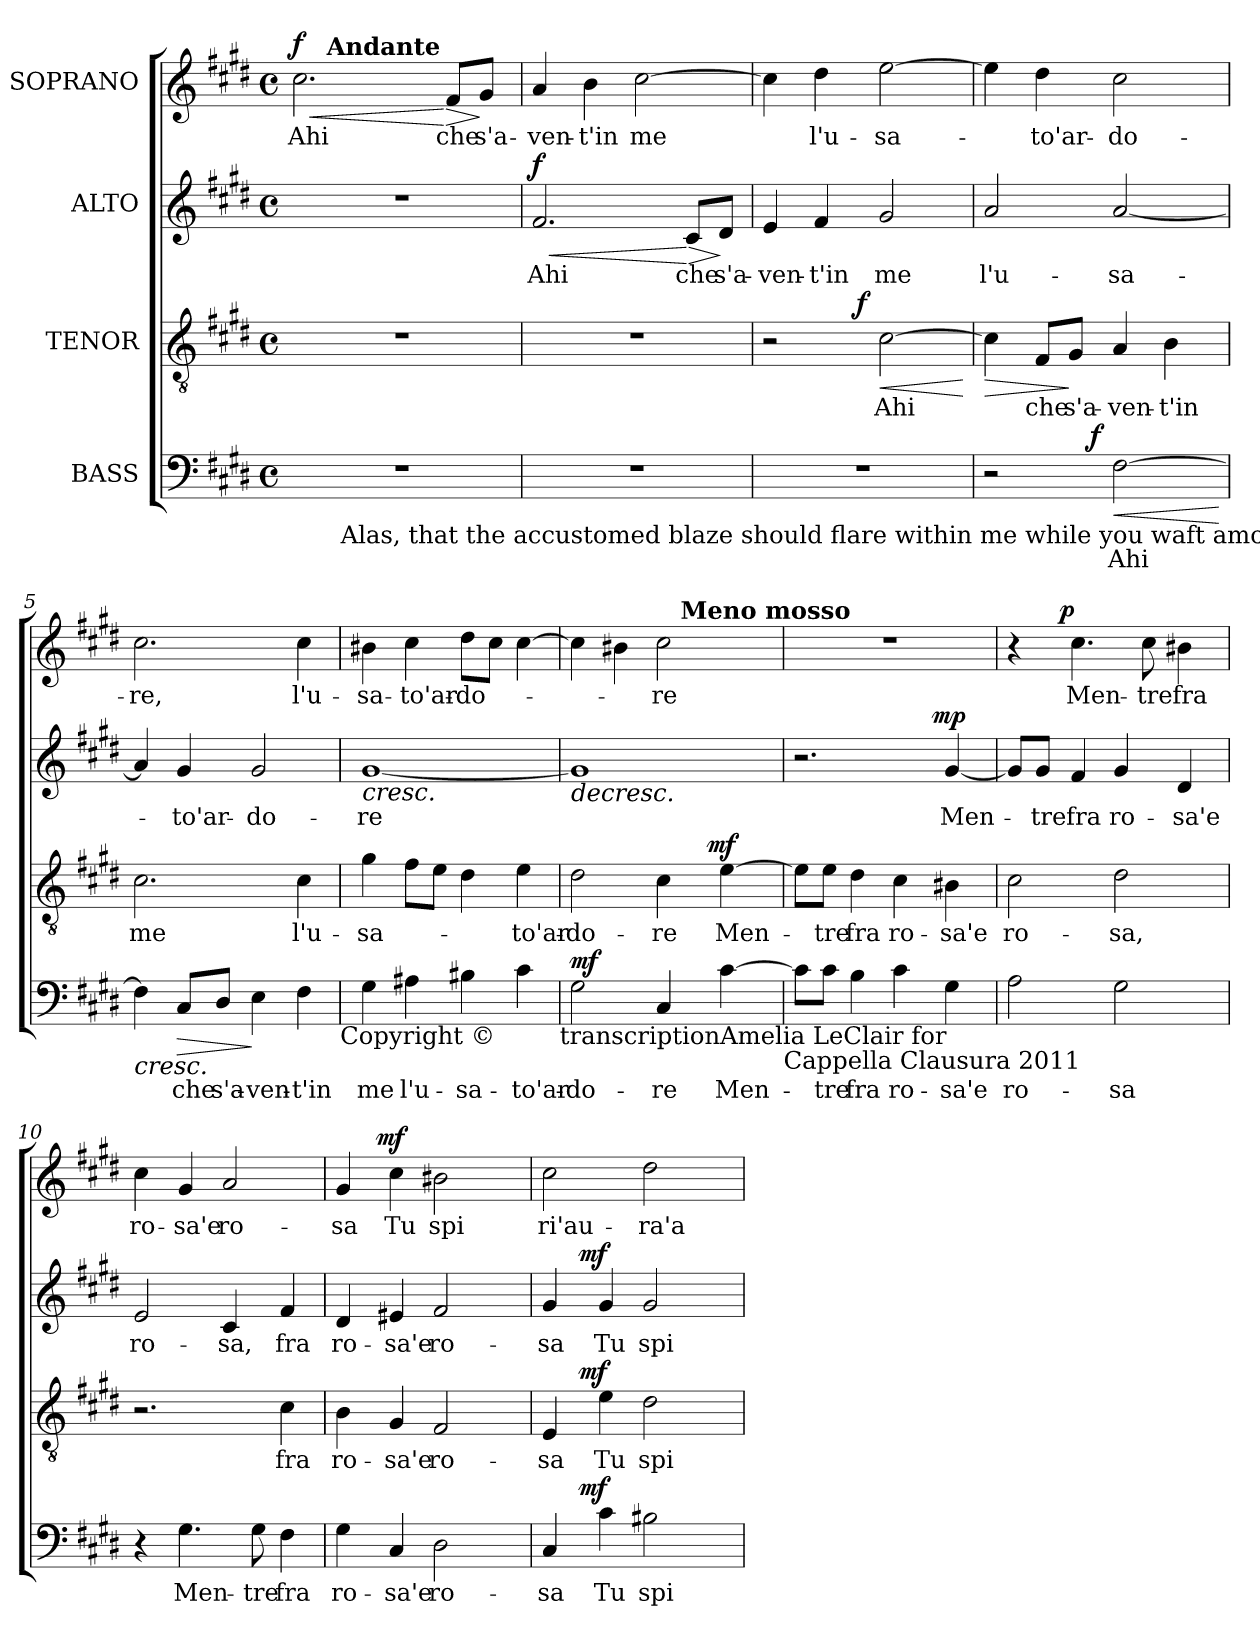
**kern	**text	**dynam	**kern	**text	**dynam	**kern	**text	**dynam	**kern	**text	**dynam
*part4	*part4	*part4	*part3	*part3	*part3	*part2	*part2	*part2	*part1	*part1	*part1
*staff4	*staff4	*staff4	*staff3	*staff3	*staff3	*staff2	*staff2	*staff2	*staff1	*staff1	*staff1
*I"BASS	*	*	*I"TENOR	*	*	*I"ALTO	*	*	*I"SOPRANO	*	*
*clefF4	*	*	*clefGv2	*	*	*clefG2	*	*	*clefG2	*	*
*k[f#c#g#d#]	*	*	*k[f#c#g#d#]	*	*	*k[f#c#g#d#]	*	*	*k[f#c#g#d#]	*	*
*E:	*	*	*E:	*	*	*E:	*	*	*E:	*	*
*M4/4	*	*	*M4/4	*	*	*M4/4	*	*	*M4/4	*	*
*met(c)	*	*	*met(c)	*	*	*met(c)	*	*	*met(c)	*	*
=1	=1	=1	=1	=1	=1	=1	=1	=1	=1	=1	=1
!	!	!	!	!	!	!	!	!	!	!LO:LY:b	!LO:HP:b
!	!	!	!	!	!	!	!	!	!	!	!LO:DY:n=1:a
*^	*	*	*	*	*	*	*	*	*^	*	*
1r	8ryy	.	.	1r	.	.	1r	.	.	2.cc#\	8ryy	Ahi	< f
*	*	*	*	*	*	*	*	*	*	*MM100	*	*	*
!	!	!	!	!	!	!	!	!	!	!	!LO:TX:a:B:t=Andante	!	!
.	32ryy	.	.	.	.	.	.	.	.	.	2..ryy	.	.
!	!LO:TX:b:t=Alas, that the accustomed blaze should flare within me while you waft among the roses	!	!	!	!	!	!	!	!	!	!	!	!
.	2ryy	.	.	.	.	.	.	.	.	.	.	.	.
.	4ryy	.	.	.	.	.	.	.	.	.	.	.	.
!	!	!	!	!	!	!	!	!	!	!	!	!LO:LY:b	!LO:HP:n=1:b
.	.	.	.	.	.	.	.	.	.	8f#/L	.	che	[ >
!	!	!	!	!	!	!	!	!	!	!	!	!LO:LY:b	!
.	.	.	.	.	.	.	.	.	.	8g#/J	.	s'a-	]
.	16.ryy	.	.	.	.	.	.	.	.	.	.	.	.
=2	=2	=2	=2	=2	=2	=2	=2	=2	=2	=2	=2	=2	=2
!	!	!	!	!	!	!	!	!LO:LY:b	!LO:HP:b	!	!	!LO:LY:b	!
!	!	!	!	!	!	!	!	!	!LO:DY:n=1:a	!	!	!	!
*v	*v	*	*	*	*	*	*	*	*	*v	*v	*	*
1r	.	.	1r	.	.	2.f#/	Ahi	< f	4a/	-ven-	.
!	!	!	!	!	!	!	!	!	!	!LO:LY:b	!
.	.	.	.	.	.	.	.	.	4b\	-t'in	.
!	!	!	!	!	!	!	!	!	!	!LO:LY:b	!
.	.	.	.	.	.	.	.	.	[>2cc#\	me	.
!	!	!	!	!	!	!	!LO:LY:b	!LO:HP:n=1:b	!	!	!
.	.	.	.	.	.	8c#/L	che	[ >	.	.	.
!	!	!	!	!	!	!	!LO:LY:b	!	!	!	!
.	.	.	.	.	.	8d#/J	s'a-	]	.	.	.
=3	=3	=3	=3	=3	=3	=3	=3	=3	=3	=3	=3
!	!	!	!	!	!	!	!LO:LY:b	!	!	!	!
*	*	*	*^	*	*	*	*	*	*	*	*
1r	.	.	2r	4..ryy	.	.	4e/	-ven-	.	4cc#\]	.	.
!	!	!	!	!	!	!	!	!LO:LY:b	!	!	!LO:LY:b	!
.	.	.	.	.	.	.	4f#/	-t'in	.	4dd#\	l'u-	.
!	!	!	!	!	!	!LO:DY:a	!	!	!	!	!	!
.	.	.	.	2ryy	.	f	.	.	.	.	.	.
!	!	!	!	!	!LO:LY:b	!LO:HP:b	!	!LO:LY:b	!	!	!LO:LY:b	!
.	.	.	[>2c#\	.	Ahi	<	2g#/	me	.	[>2ee\	-sa-	.
.	.	.	.	16ryy	.	.	.	.	.	.	.	.
.	.	.	.	.	.	[	.	.	.	.	.	.
=4	=4	=4	=4	=4	=4	=4	=4	=4	=4	=4	=4	=4
!	!	!	!	!	!	!LO:HP:b	!	!LO:LY:b	!	!	!	!
*^	*	*	*v	*v	*	*	*	*	*	*	*	*
2r	4..ryy	.	.	4c#\]	.	>	2a/	l'u-	.	4ee\]	.	.
!	!	!	!	!	!LO:LY:b	!	!	!	!	!	!LO:LY:b	!
.	.	.	.	8F#/L	che	.	.	.	.	4dd#\	-to'ar-	.
!	!	!	!	!	!LO:LY:b	!	!	!	!	!	!	!
.	.	.	.	8G#/J	s'a-	]	.	.	.	.	.	.
!	!	!	!LO:DY:a	!	!	!	!	!	!	!	!	!
.	2ryy	.	f	.	.	.	.	.	.	.	.	.
!	!	!LO:LY:b	!LO:HP:b	!	!LO:LY:b	!	!	!LO:LY:b	!	!	!LO:LY:b	!
[<2F#\	.	Ahi	<	4A/	-ven-	.	[<2a/	-sa-	.	2cc#\	-do-	.
!	!	!	!	!	!LO:LY:b	!	!	!	!	!	!	!
.	.	.	.	4B\	-t'in	.	.	.	.	.	.	.
.	16ryy	.	.	.	.	.	.	.	.	.	.	.
.	.	.	[	.	.	.	.	.	.	.	.	.
!!LO:LB:g=z
=5	=5	=5	=5	=5	=5	=5	=5	=5	=5	=5	=5	=5
!	!	!	!LO:HP:b	!	!LO:LY:b	!	!	!	!	!	!LO:LY:b	!
*v	*v	*	*	*	*	*	*	*	*	*	*	*
4F#\]	.	<	2.c#\	me	.	4a/]	.	.	2.cc#\	-re,	.
!	!LO:LY:b	!LO:HP:b	!	!	!	!	!LO:LY:b	!	!	!	!
8C#/L	che	>	.	.	.	4g#/	-to'ar-	.	.	.	.
!	!LO:LY:b	!	!	!	!	!	!	!	!	!	!
8D#/J	s'a-	[	.	.	.	.	.	.	.	.	.
!	!LO:LY:b	!	!	!	!	!	!LO:LY:b	!	!	!	!
4E\	-ven-	]	.	.	.	2g#/	-do-	.	.	.	.
!	!LO:LY:b	!	!	!LO:LY:b	!	!	!	!	!	!LO:LY:b	!
4F#\	-t'in	.	4c#\	l'u-	.	.	.	.	4cc#\	l'u-	.
!LO:TX:b:t=Copyright ©	!	!	!	!	!	!	!	!	!	!	!
=6	=6	=6	=6	=6	=6	=6	=6	=6	=6	=6	=6
!	!LO:LY:b	!	!	!LO:LY:b	!	!	!LO:LY:b	!LO:HP:b	!	!LO:LY:b	!
4G#\	me	.	4g#\	-sa-	.	[<1g#	-re	<	4b#X\	-sa-	.
!	!LO:LY:b	!	!	!	!	!	!	!	!	!LO:LY:b	!
4A#X\	l'u-	.	8f#\L	.	.	.	.	.	4cc#\	-to'ar-	.
.	.	.	8e\J	.	.	.	.	.	.	.	.
!	!LO:LY:b	!	!	!	!	!	!	!	!	!LO:LY:b	!
4B#X\	-sa-	.	4d#\	.	.	.	.	.	8dd#\L	-do-	.
.	.	.	.	.	.	.	.	.	8cc#\J	.	.
!	!LO:LY:b	!	!	!LO:LY:b	!	!	!	!	!	!	!
4c#\	-to'ar-	.	4e\	-to'ar-	.	.	.	.	[>4cc#\	.	.
!LO:TX:b:t=transcriptionAmelia LeClair for	!	!	!	!	!	!	!	!	!	!	!
=7	=7	=7	=7	=7	=7	=7	=7	=7	=7	=7	=7
!	!LO:LY:b	!LO:DY:a	!	!LO:LY:b	!	!	!	!LO:HP:b	!	!	!
*	*	*	*^	*	*	*	*	*	*^	*	*
2G#\	-do-	mf	2d#\	2ryy	-do-	.	1g#]	.	>	4cc#\]	2ryy	.	.
.	.	.	.	.	.	.	.	.	.	4b#X\	.	.	.
!	!LO:LY:b	!	!	!	!LO:LY:b	!	!	!	!	!	!	!LO:LY:b	!
4C#/	-re	.	4c#\	8..ryy	-re	.	.	.	.	2cc#\	16.ryy	-re	.
!	!	!	!	!	!	!	!	!	!	!	!LO:TX:a:B:t=Meno mosso	!	!
.	.	.	.	.	.	.	.	.	.	.	4ryy	.	.
!	!	!	!	!	!	!LO:DY:a	!	!	!	!	!	!	!
.	.	.	.	4ryy	.	mf	.	.	.	.	.	.	.
!	!LO:LY:b	!	!	!	!LO:LY:b	!	!	!	!	!	!	!	!
[>4c#\	Men-	.	[>4e\	.	Men-	.	.	.	.	.	.	.	.
.	.	.	.	.	.	.	.	.	.	.	8ryy	.	.
.	.	.	.	32ryy	.	.	.	.	.	.	32ryy	.	.
.	.	.	.	.	.	.	.	.	[	.	.	.	.
!LO:TX:b:t=Cappella Clausura 2011	!	!	!	!	!	!	!	!	!	!	!	!	!
*	*	*	*v	*v	*	*	*	*	*	*v	*v	*	*
=8	=8	=8	=8	=8	=8	=8	=8	=8	=8	=8	=8
*	*	*	*	*	*	*^	*	*	*	*	*
8c#\L]	.	.	8e\L]	.	.	2.r	2ryy	.	.	1r	.	.
!	!LO:LY:b	!	!	!LO:LY:b	!	!	!	!	!	!	!	!
8c#\J	-tre	.	8e\J	-tre	.	.	.	.	.	.	.	.
!	!LO:LY:b	!	!	!LO:LY:b	!	!	!	!	!	!	!	!
4B\	fra	.	4d#\	fra	.	.	.	.	.	.	.	.
!	!LO:LY:b	!	!	!LO:LY:b	!	!	!	!	!	!	!	!
4c#\	ro-	.	4c#\	ro-	.	.	8..ryy	.	.	.	.	.
!	!	!	!	!	!	!	!	!	!LO:DY:a	!	!	!
.	.	.	.	.	.	.	4ryy	.	mp	.	.	.
!	!LO:LY:b	!	!	!LO:LY:b	!	!	!	!LO:LY:b	!	!	!	!
4G#\	-sa'e	.	4B#X\	-sa'e	.	[>4g#/	.	Men-	]	.	.	.
.	.	.	.	.	.	.	32ryy	.	.	.	.	.
!!LO:PB:g=z
=9	=9	=9	=9	=9	=9	=9	=9	=9	=9	=9	=9	=9
!	!LO:LY:b	!	!	!LO:LY:b	!	!	!	!	!	!	!	!
*	*	*	*	*	*	*v	*v	*	*	*^	*	*
2A\	ro-	.	2c#\	ro-	.	8g#/L]	.	.	4r	8..ryy	.	.
!	!	!	!	!	!	!	!LO:LY:b	!	!	!	!	!
.	.	.	.	.	.	8g#/J	-tre	.	.	.	.	.
!	!	!	!	!	!	!	!	!	!	!	!	!LO:DY:a
.	.	.	.	.	.	.	.	.	.	2ryy	.	p
!	!	!	!	!	!	!	!LO:LY:b	!	!	!	!LO:LY:b	!
.	.	.	.	.	.	4f#/	fra	.	4.cc#\	.	Men-	.
!	!LO:LY:b	!	!	!LO:LY:b	!	!	!LO:LY:b	!	!	!	!	!
2G#\	-sa	.	2d#\	-sa,	.	4g#/	ro-	.	.	.	.	.
!	!	!	!	!	!	!	!	!	!	!	!LO:LY:b	!
.	.	.	.	.	.	.	.	.	8cc#\	.	-tre	.
.	.	.	.	.	.	.	.	.	.	4ryy	.	.
!	!	!	!	!	!	!	!LO:LY:b	!	!	!	!LO:LY:b	!
.	.	.	.	.	.	4d#/	-sa'e	.	4b#X\	.	fra	.
.	.	.	.	.	.	.	.	.	.	32ryy	.	.
=10	=10	=10	=10	=10	=10	=10	=10	=10	=10	=10	=10	=10
!	!	!	!	!	!	!	!LO:LY:b	!	!	!	!LO:LY:b	!
*	*	*	*	*	*	*	*	*	*v	*v	*	*
4r	.	.	2.r	.	.	2e/	ro-	.	4cc#\	ro-	.
!	!LO:LY:b	!	!	!	!	!	!	!	!	!LO:LY:b	!
4.G#\	Men-	.	.	.	.	.	.	.	4g#/	-sa'e	.
!	!	!	!	!	!	!	!LO:LY:b	!	!	!LO:LY:b	!
.	.	.	.	.	.	4c#/	-sa,	.	2a/	ro-	.
!	!LO:LY:b	!	!	!	!	!	!	!	!	!	!
8G#\	-tre	.	.	.	.	.	.	.	.	.	.
!	!LO:LY:b	!	!	!LO:LY:b	!	!	!LO:LY:b	!	!	!	!
4F#\	fra	.	4c#\	fra	.	4f#/	fra	.	.	.	.
=11	=11	=11	=11	=11	=11	=11	=11	=11	=11	=11	=11
!	!LO:LY:b	!	!	!LO:LY:b	!	!	!LO:LY:b	!	!	!LO:LY:b	!
*	*	*	*	*	*	*	*	*	*^	*	*
4G#\	ro-	.	4B\	ro-	.	4d#/	ro-	.	4g#/	8..ryy	-sa	.
!	!	!	!	!	!	!	!	!	!	!	!	!LO:DY:a
.	.	.	.	.	.	.	.	.	.	2ryy	.	mf
!	!LO:LY:b	!	!	!LO:LY:b	!	!	!LO:LY:b	!	!	!	!LO:LY:b	!
4C#/	-sa'e	.	4G#/	-sa'e	.	4e#X/	-sa'e	.	4cc#\	.	Tu	.
!	!LO:LY:b	!	!	!LO:LY:b	!	!	!LO:LY:b	!	!	!	!LO:LY:b	!
2D#\	ro-	.	2F#/	ro-	.	2f#/	ro-	.	2b#X\	.	spi	.
.	.	.	.	.	.	.	.	.	.	4ryy	.	.
.	.	.	.	.	.	.	.	.	.	32ryy	.	.
=12	=12	=12	=12	=12	=12	=12	=12	=12	=12	=12	=12	=12
!	!LO:LY:b	!	!	!LO:LY:b	!	!	!LO:LY:b	!	!	!	!LO:LY:b	!
*^	*	*	*^	*	*	*^	*	*	*v	*v	*	*
4C#/	8.ryy	-sa	.	4E/	8.ryy	-sa	.	4g#/	8.ryy	-sa	.	2cc#\	ri'au-	.
!	!	!	!LO:DY:a	!	!	!	!LO:DY:a	!	!	!	!LO:DY:a	!	!	!
.	2ryy	.	mf	.	2ryy	.	mf	.	2ryy	.	mf	.	.	.
!	!	!LO:LY:b	!	!	!	!LO:LY:b	!	!	!	!LO:LY:b	!	!	!	!
4c#\	.	Tu	.	4e\	.	Tu	.	4g#/	.	Tu	.	.	.	.
!	!	!LO:LY:b	!	!	!	!LO:LY:b	!	!	!	!LO:LY:b	!	!	!LO:LY:b	!
2B#X\	.	spi-	.	2d#\	.	spi-	.	2g#/	.	spi-	.	2dd#\	-ra'a-	.
.	4ryy	.	.	.	4ryy	.	.	.	4ryy	.	.	.	.	.
.	16ryy	.	.	.	16ryy	.	.	.	16ryy	.	.	.	.	.
*v	*v	*	*	*	*	*	*	*v	*v	*	*	*	*	*
*	*	*	*v	*v	*	*	*	*	*	*	*	*
=	=	=	=	=	=	=	=	=	=	=	=
*-	*-	*-	*-	*-	*-	*-	*-	*-	*-	*-	*-
